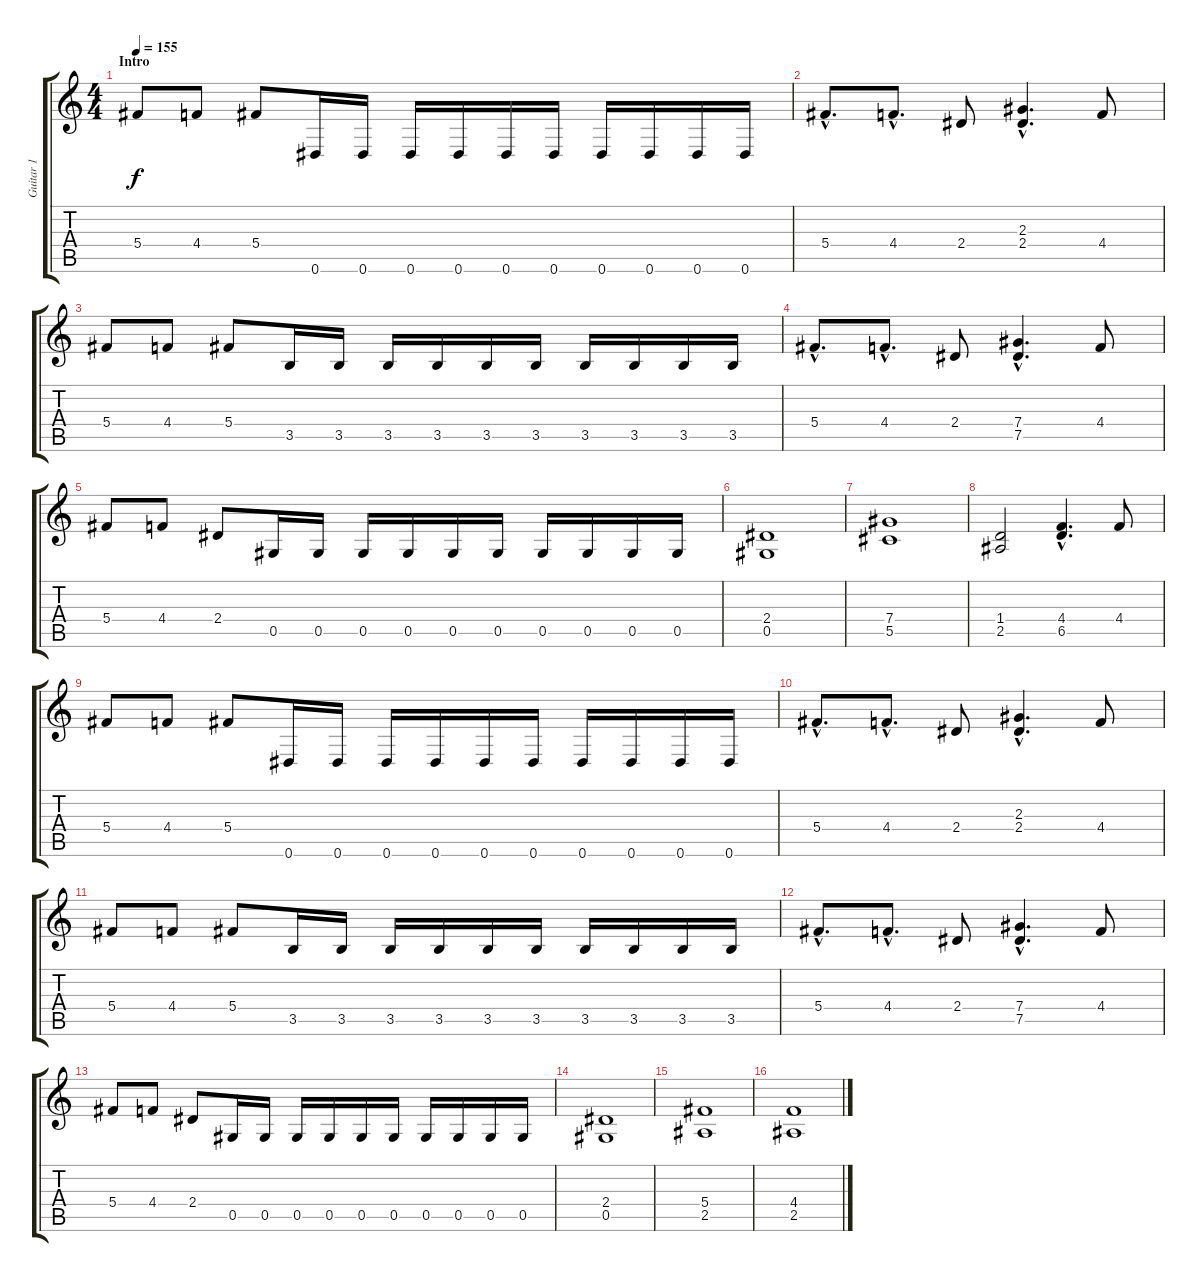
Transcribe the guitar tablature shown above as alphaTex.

\track ("Guitar 1" "Guitar 1") {instrument distortionguitar}
\staff {score tabs}
\tuning (Eb4 Bb3 Gb3 Db3 Ab2 Eb2) {hide}
\ts (4 4)
\section ("" "Intro")
\tempo 155
\clef g2
\ks c
5.4.8{dy f instrument distortionguitar} 4.4.8 5.4.8 0.6.16 0.6.16 0.6.16 0.6.16 0.6.16 0.6.16 0.6.16 0.6.16 0.6.16 0.6.16 |
5.4{hac}.8{d} 4.4{hac}.8{d} 2.4.8 (2.3{hac} 2.4{hac}).4{d} 4.4.8 |
5.4.8 4.4.8 5.4.8 3.5.16 3.5.16 3.5.16 3.5.16 3.5.16 3.5.16 3.5.16 3.5.16 3.5.16 3.5.16 |
5.4{hac}.8{d} 4.4{hac}.8{d} 2.4.8 (7.4{hac} 7.5{hac}).4{d} 4.4.8 |
5.4.8 4.4.8 2.4.8 0.5.16 0.5.16 0.5.16 0.5.16 0.5.16 0.5.16 0.5.16 0.5.16 0.5.16 0.5.16 |
(2.4 0.5).1 |
(7.4 5.5).1 |
(1.4 2.5).2 (4.4{hac} 6.5{hac}).4{d} 4.4.8 |
5.4.8 4.4.8 5.4.8 0.6.16 0.6.16 0.6.16 0.6.16 0.6.16 0.6.16 0.6.16 0.6.16 0.6.16 0.6.16 |
5.4{hac}.8{d} 4.4{hac}.8{d} 2.4.8 (2.3{hac} 2.4{hac}).4{d} 4.4.8 |
5.4.8 4.4.8 5.4.8 3.5.16 3.5.16 3.5.16 3.5.16 3.5.16 3.5.16 3.5.16 3.5.16 3.5.16 3.5.16 |
5.4{hac}.8{d} 4.4{hac}.8{d} 2.4.8 (7.4{hac} 7.5{hac}).4{d} 4.4.8 |
5.4.8 4.4.8 2.4.8 0.5.16 0.5.16 0.5.16 0.5.16 0.5.16 0.5.16 0.5.16 0.5.16 0.5.16 0.5.16 |
(2.4 0.5).1 |
(5.4 2.5).1 |
(4.4 2.5).1
